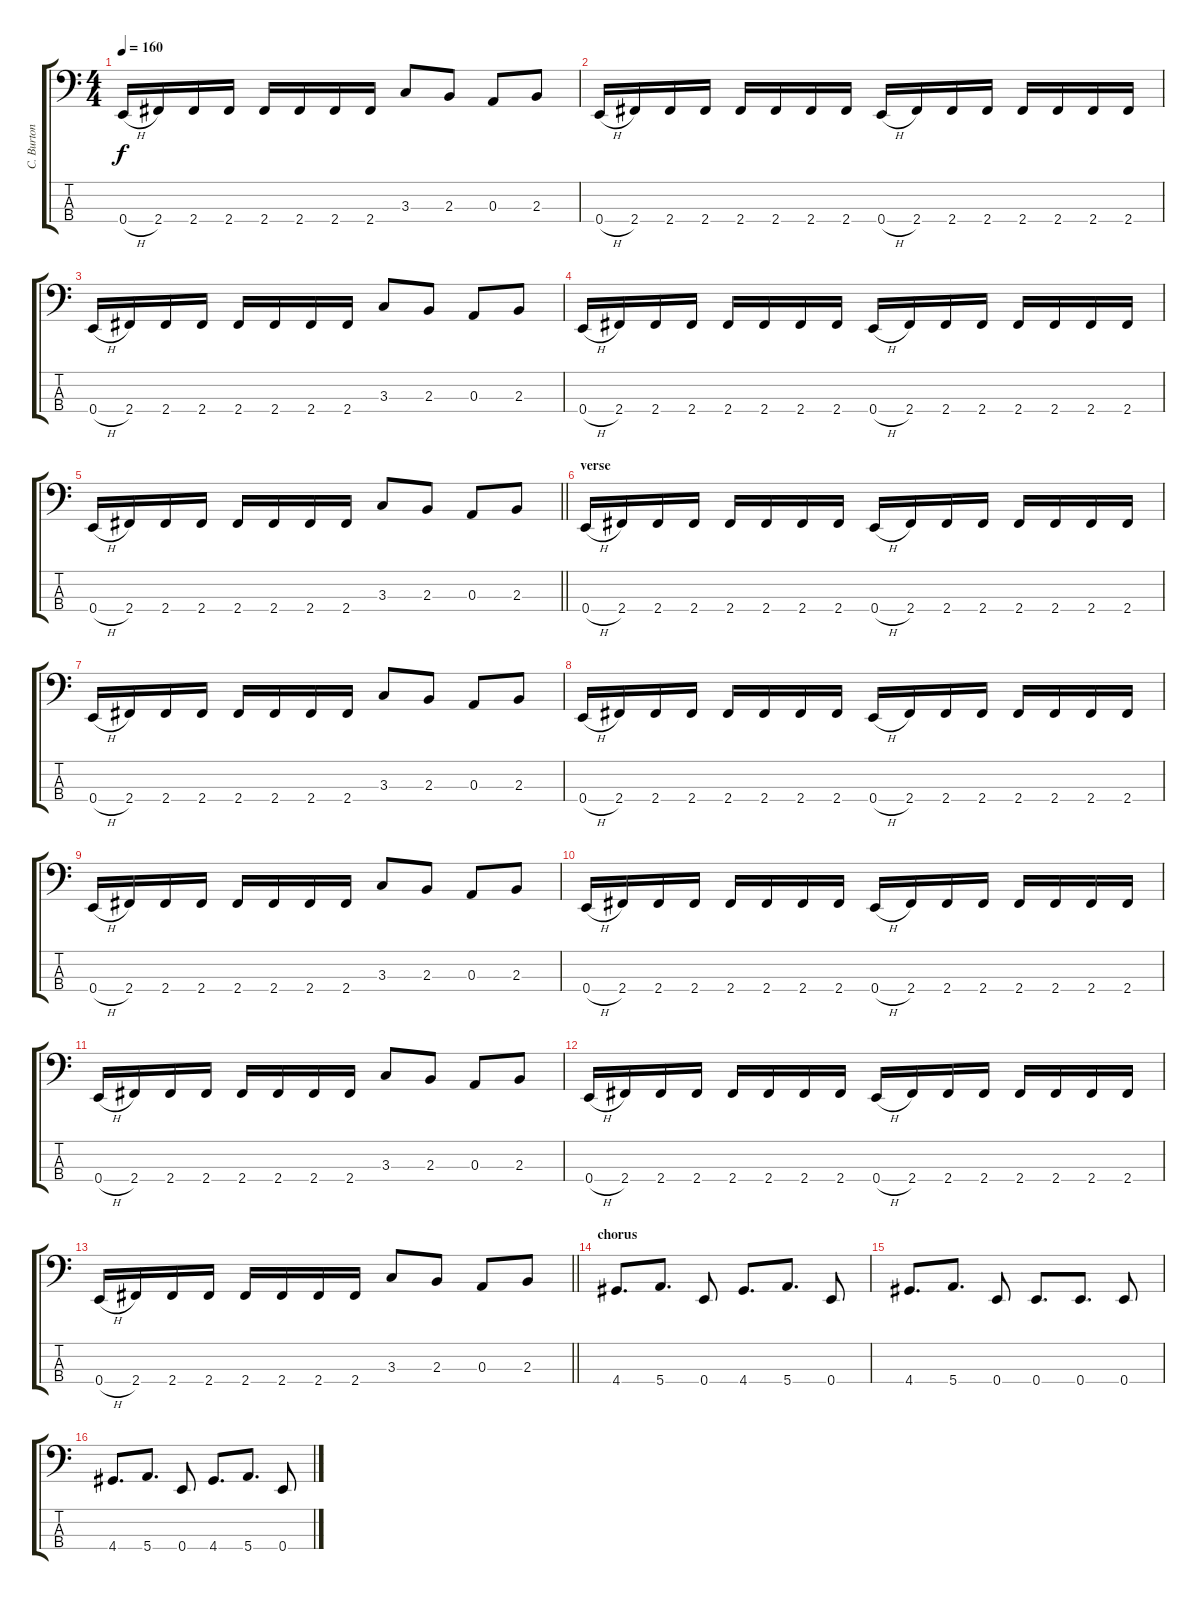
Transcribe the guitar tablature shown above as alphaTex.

\track ("C. Burton - Bass" "C. Burton ") {instrument electricbassfinger}
\staff {score tabs}
\tuning (G2 D2 A1 E1) {hide}
\ts (4 4)
\tempo 160
\clef f4
\ks c
0.4{h}.16{dy f} 2.4.16 2.4.16 2.4.16 2.4.16 2.4.16 2.4.16 2.4.16 3.3.8 2.3.8 0.3.8 2.3.8 |
0.4{h}.16 2.4.16 2.4.16 2.4.16 2.4.16 2.4.16 2.4.16 2.4.16 0.4{h}.16 2.4.16 2.4.16 2.4.16 2.4.16 2.4.16 2.4.16 2.4.16 |
0.4{h}.16 2.4.16 2.4.16 2.4.16 2.4.16 2.4.16 2.4.16 2.4.16 3.3.8 2.3.8 0.3.8 2.3.8 |
0.4{h}.16 2.4.16 2.4.16 2.4.16 2.4.16 2.4.16 2.4.16 2.4.16 0.4{h}.16 2.4.16 2.4.16 2.4.16 2.4.16 2.4.16 2.4.16 2.4.16 |
\barLineRight lightlight
0.4{h}.16 2.4.16 2.4.16 2.4.16 2.4.16 2.4.16 2.4.16 2.4.16 3.3.8 2.3.8 0.3.8 2.3.8 |
\section ("" "verse")
0.4{h}.16 2.4.16 2.4.16 2.4.16 2.4.16 2.4.16 2.4.16 2.4.16 0.4{h}.16 2.4.16 2.4.16 2.4.16 2.4.16 2.4.16 2.4.16 2.4.16 |
0.4{h}.16 2.4.16 2.4.16 2.4.16 2.4.16 2.4.16 2.4.16 2.4.16 3.3.8 2.3.8 0.3.8 2.3.8 |
0.4{h}.16 2.4.16 2.4.16 2.4.16 2.4.16 2.4.16 2.4.16 2.4.16 0.4{h}.16 2.4.16 2.4.16 2.4.16 2.4.16 2.4.16 2.4.16 2.4.16 |
0.4{h}.16 2.4.16 2.4.16 2.4.16 2.4.16 2.4.16 2.4.16 2.4.16 3.3.8 2.3.8 0.3.8 2.3.8 |
0.4{h}.16 2.4.16 2.4.16 2.4.16 2.4.16 2.4.16 2.4.16 2.4.16 0.4{h}.16 2.4.16 2.4.16 2.4.16 2.4.16 2.4.16 2.4.16 2.4.16 |
0.4{h}.16 2.4.16 2.4.16 2.4.16 2.4.16 2.4.16 2.4.16 2.4.16 3.3.8 2.3.8 0.3.8 2.3.8 |
0.4{h}.16 2.4.16 2.4.16 2.4.16 2.4.16 2.4.16 2.4.16 2.4.16 0.4{h}.16 2.4.16 2.4.16 2.4.16 2.4.16 2.4.16 2.4.16 2.4.16 |
\barLineRight lightlight
0.4{h}.16 2.4.16 2.4.16 2.4.16 2.4.16 2.4.16 2.4.16 2.4.16 3.3.8 2.3.8 0.3.8 2.3.8 |
\section ("" "chorus")
4.4.8{d} 5.4.8{d} 0.4.8 4.4.8{d} 5.4.8{d} 0.4.8 |
4.4.8{d} 5.4.8{d} 0.4.8 0.4.8{d} 0.4.8{d} 0.4.8 |
4.4.8{d} 5.4.8{d} 0.4.8 4.4.8{d} 5.4.8{d} 0.4.8
